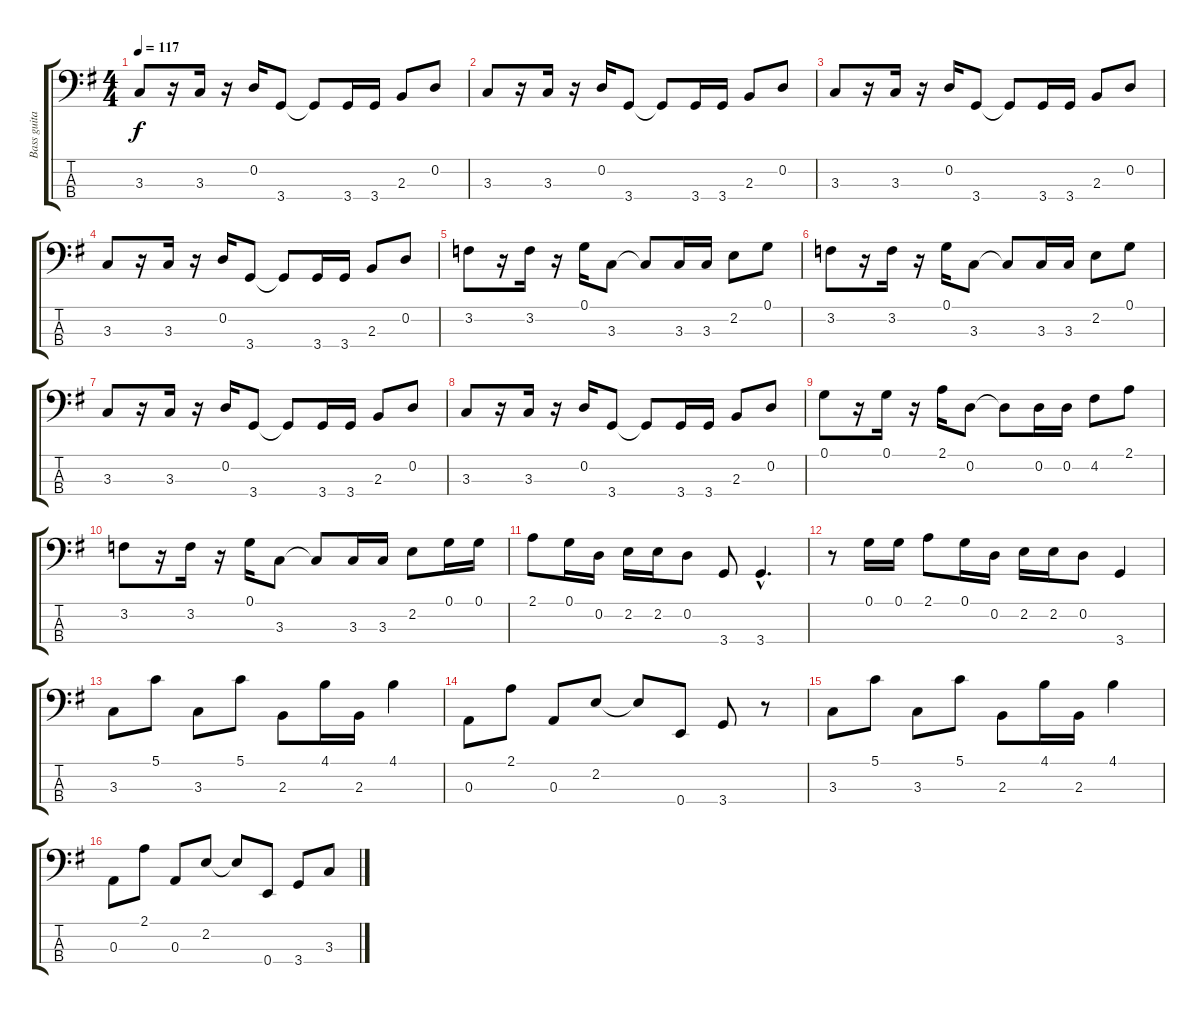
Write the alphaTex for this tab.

\track ("Bass guitar" "Bass guita") {instrument electricbassfinger}
\staff {score tabs}
\tuning (G2 D2 A1 E1) {hide}
\ts (4 4)
\tempo 117
\clef f4
\ks g
3.3.8{dy f} r.16 3.3.16 r.16 0.2.16 3.4.8 3.4{t}.8 3.4.16 3.4.16 2.3.8 0.2.8 |
3.3.8 r.16 3.3.16 r.16 0.2.16 3.4.8 3.4{t}.8 3.4.16 3.4.16 2.3.8 0.2.8 |
3.3.8 r.16 3.3.16 r.16 0.2.16 3.4.8 3.4{t}.8 3.4.16 3.4.16 2.3.8 0.2.8 |
3.3.8 r.16 3.3.16 r.16 0.2.16 3.4.8 3.4{t}.8 3.4.16 3.4.16 2.3.8 0.2.8 |
3.2.8 r.16 3.2.16 r.16 0.1.16 3.3.8 3.3{t}.8 3.3.16 3.3.16 2.2.8 0.1.8 |
3.2.8 r.16 3.2.16 r.16 0.1.16 3.3.8 3.3{t}.8 3.3.16 3.3.16 2.2.8 0.1.8 |
3.3.8 r.16 3.3.16 r.16 0.2.16 3.4.8 3.4{t}.8 3.4.16 3.4.16 2.3.8 0.2.8 |
3.3.8 r.16 3.3.16 r.16 0.2.16 3.4.8 3.4{t}.8 3.4.16 3.4.16 2.3.8 0.2.8 |
0.1.8 r.16 0.1.16 r.16 2.1.16 0.2.8 0.2{t}.8 0.2.16 0.2.16 4.2.8 2.1.8 |
3.2.8 r.16 3.2.16 r.16 0.1.16 3.3.8 3.3{t}.8 3.3.16 3.3.16 2.2.8 0.1.16 0.1.16 |
2.1.8 0.1.16 0.2.16 2.2.16 2.2.16 0.2.8 3.4.8 3.4{hac}.4{d} |
r.8 0.1.16 0.1.16 2.1.8 0.1.16 0.2.16 2.2.16 2.2.16 0.2.8 3.4.4 |
3.3.8 5.1.8 3.3.8 5.1.8 2.3.8 4.1.16 2.3.16 4.1.4 |
0.3.8 2.1.8 0.3.8 2.2.8 2.2{t}.8 0.4.8 3.4.8 r.8 |
3.3.8 5.1.8 3.3.8 5.1.8 2.3.8 4.1.16 2.3.16 4.1.4 |
0.3.8 2.1.8 0.3.8 2.2.8 2.2{t}.8 0.4.8 3.4.8 3.3.8
